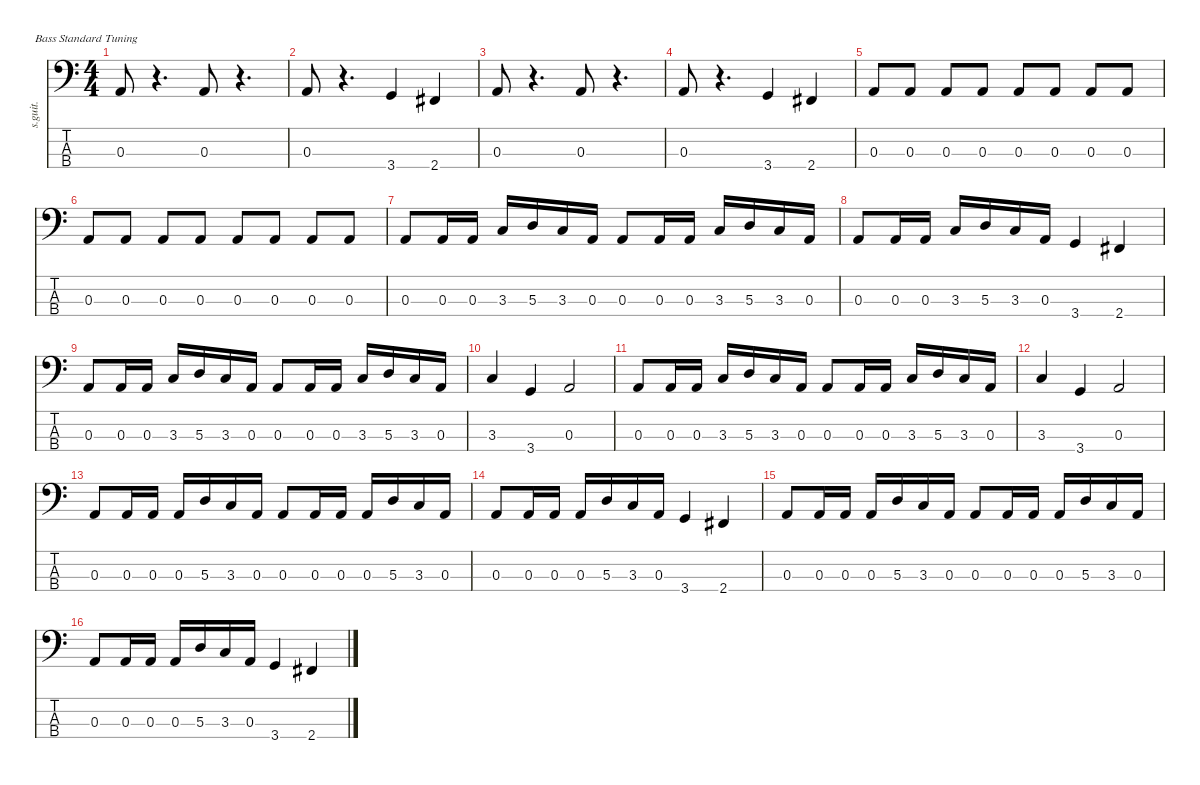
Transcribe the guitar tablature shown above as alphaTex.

\defaultSystemsLayout 4
\hideDynamics
\bracketExtendMode nobrackets
\track ("" "s.guit.") {instrument electricbasspick}
\staff {score tabs}
\tuning (G2 D2 A1 E1)
\ts (4 4)
\beaming (8 2 2 2 2)
\tempo (160 hide)
\clef f4
\ks c
0.3.8{dy f instrument electricbasspick} r.4{d} 0.3.8 r.4{d} |
0.3.8 r.4{d} 3.4.4 2.4{acc #}.4 |
0.3.8 r.4{d} 0.3.8 r.4{d} |
0.3.8 r.4{d} 3.4.4 2.4{acc #}.4 |
0.3.8 0.3.8 0.3.8 0.3.8 0.3.8 0.3.8 0.3.8 0.3.8 |
0.3.8 0.3.8 0.3.8 0.3.8 0.3.8 0.3.8 0.3.8 0.3.8 |
0.3.8 0.3.16 0.3.16 3.3.16 5.3.16 3.3.16 0.3.16 0.3.8 0.3.16 0.3.16 3.3.16 5.3.16 3.3.16 0.3.16 |
0.3.8 0.3.16 0.3.16 3.3.16 5.3.16 3.3.16 0.3.16 3.4.4 2.4{acc #}.4 |
0.3.8 0.3.16 0.3.16 3.3.16 5.3.16 3.3.16 0.3.16 0.3.8 0.3.16 0.3.16 3.3.16 5.3.16 3.3.16 0.3.16 |
3.3.4 3.4.4 0.3.2 |
0.3.8 0.3.16 0.3.16 3.3.16 5.3.16 3.3.16 0.3.16 0.3.8 0.3.16 0.3.16 3.3.16 5.3.16 3.3.16 0.3.16 |
3.3.4 3.4.4 0.3.2 |
0.3.8 0.3.16 0.3.16 0.3.16 5.3.16 3.3.16 0.3.16 0.3.8 0.3.16 0.3.16 0.3.16 5.3.16 3.3.16 0.3.16 |
0.3.8 0.3.16 0.3.16 0.3.16 5.3.16 3.3.16 0.3.16 3.4.4 2.4{acc #}.4 |
0.3.8 0.3.16 0.3.16 0.3.16 5.3.16 3.3.16 0.3.16 0.3.8 0.3.16 0.3.16 0.3.16 5.3.16 3.3.16 0.3.16 |
0.3.8 0.3.16 0.3.16 0.3.16 5.3.16 3.3.16 0.3.16 3.4.4 2.4{acc #}.4
